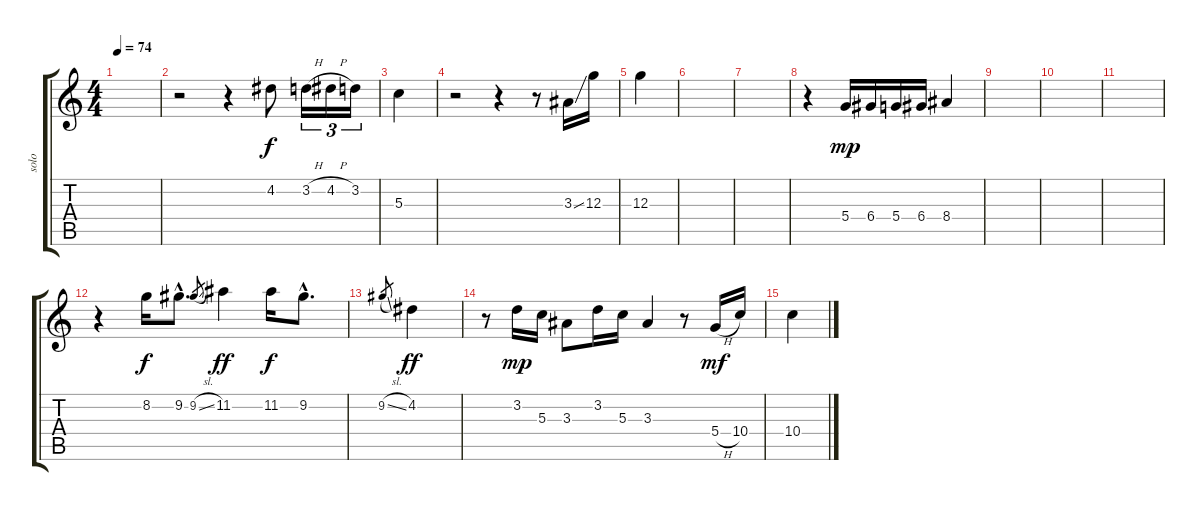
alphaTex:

\track ("solo" "solo") {instrument acousticguitarsteel}
\staff {score tabs}
\tuning (E4 B3 G3 D3 A2 E2) {hide}
\ts (4 4)
\tempo 74
\clef g2
\ks c
|
r.2 r.4 4.2.8{dy f} 3.2{h}.16{tu (3 2)} 4.2{h}.16{tu (3 2)} 3.2.16{tu (3 2)} |
5.3.4 |
r.2 r.4 r.8 3.3{ss}.16 12.3.16 |
12.3.4 |
|
|
r.4 5.4.16{dy mp} 6.4.16 5.4.16 6.4.16 8.4.4 |
|
|
|
r.4 8.2.16{dy f} 9.2{hac}.8{d} 9.2{sl}.8{gr} 11.2.4{dy ff} 11.2.16{dy f} 9.2{hac}.8{d} |
9.2{sl}.8{gr} 4.2.4{dy ff} |
r.8 3.2.16{dy mp} 5.3.16 3.3.8 3.2.16 5.3.16 3.3.4 r.8 5.4{h}.16{dy mf} 10.4.16 |
10.4.4
